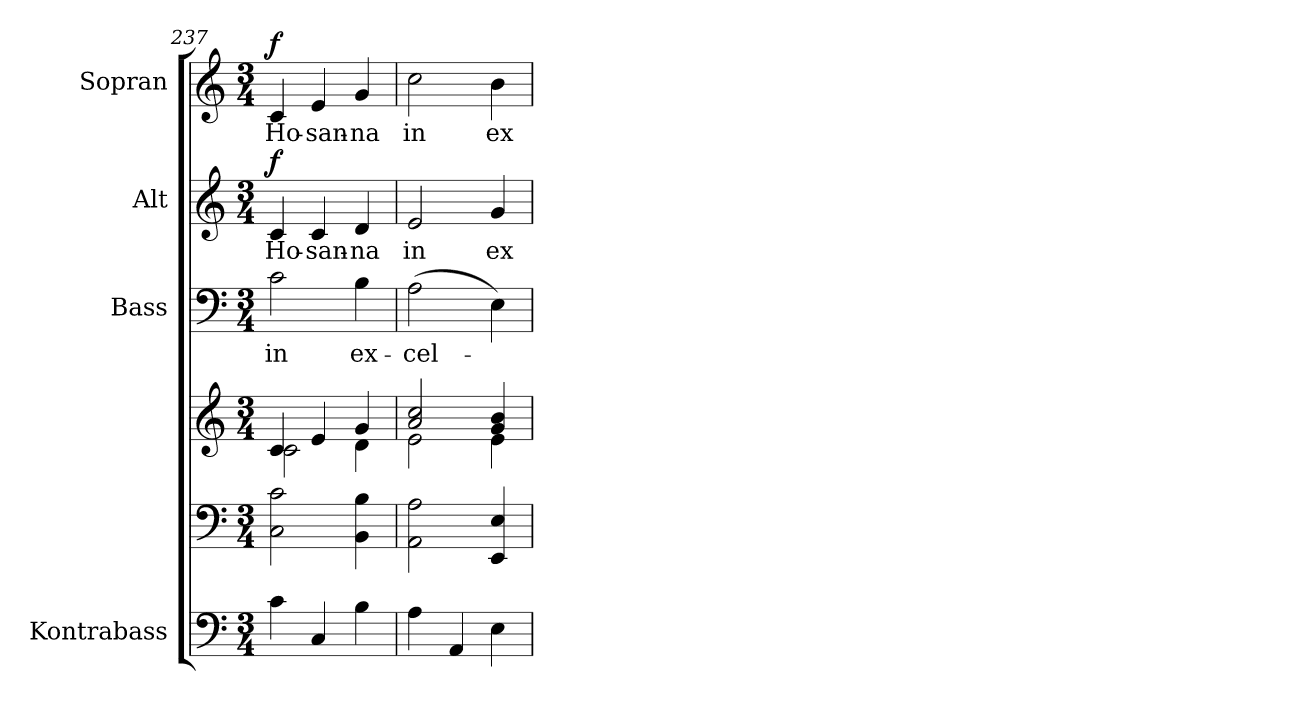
**kern	**kern	**kern	**kern	**text	**kern	**text	**dynam	**kern	**text	**dynam
*part5	*part4	*part4	*part3	*part3	*part2	*part2	*part2	*part1	*part1	*part1
*staff6	*staff5	*staff4	*staff3	*staff3	*staff2	*staff2	*staff2	*staff1	*staff1	*staff1
*I"Kontrabass	*	*	*I"Bass	*	*I"Alt	*	*	*I"Sopran	*	*
*I'Kb.	*	*	*I'B.	*	*I'A.	*	*	*I'S.	*	*
*clefF4	*clefF4	*clefG2	*clefF4	*	*clefG2	*	*	*clefG2	*	*
*ITrd7c12	*	*	*	*	*	*	*	*	*	*
*k[]	*k[]	*k[]	*k[]	*	*k[]	*	*	*k[]	*	*
*C:	*C:	*C:	*C:	*	*C:	*	*	*C:	*	*
*M3/4	*M3/4	*M3/4	*M3/4	*	*M3/4	*	*	*M3/4	*	*
=237	=237	=237	=237	=237	=237	=237	=237	=237	=237	=237
*	*	*^	*	*	*	*	*	*	*	*
!	!	!	!	!	!LO:LY:b	!	!LO:LY:b	!LO:DY:a	!	!LO:LY:b	!LO:DY:a
4C\	2C\ 2c\	4c/	2c\	2c\	in	4c/	Ho-	f	4c/	Ho-	f
!	!	!	!	!	!	!	!LO:LY:b	!	!	!LO:LY:b	!
4CC/	.	4e/	.	.	.	4c/	-san-	.	4e/	-san-	.
!	!	!	!	!	!LO:LY:b	!	!LO:LY:b	!	!	!LO:LY:b	!
4BB\	4BB\ 4B\	4g/	4d\	4B\	ex-	4d/	-na	.	4g/	-na	.
!!LO:PB:g=z
=238	=238	=238	=238	=238	=238	=238	=238	=238	=238	=238	=238
!	!	!	!	!	!LO:LY:b	!	!LO:LY:b	!	!	!LO:LY:b	!
4AA\	2AA\ 2A\	2a/ 2cc/	2e\	(>2A\	-cel-	2e/	in	.	2cc\	in	.
4AAA/	.	.	.	.	.	.	.	.	.	.	.
!	!	!	!	!	!	!	!LO:LY:b	!	!	!LO:LY:b	!
4EE\	4EE/ 4E/	4g/ 4b/	4e\	4E\)	.	4g/	ex-	.	4b\	ex-	.
*	*	*v	*v	*	*	*	*	*	*	*	*
=	=	=	=	=	=	=	=	=	=	=
*-	*-	*-	*-	*-	*-	*-	*-	*-	*-	*-
